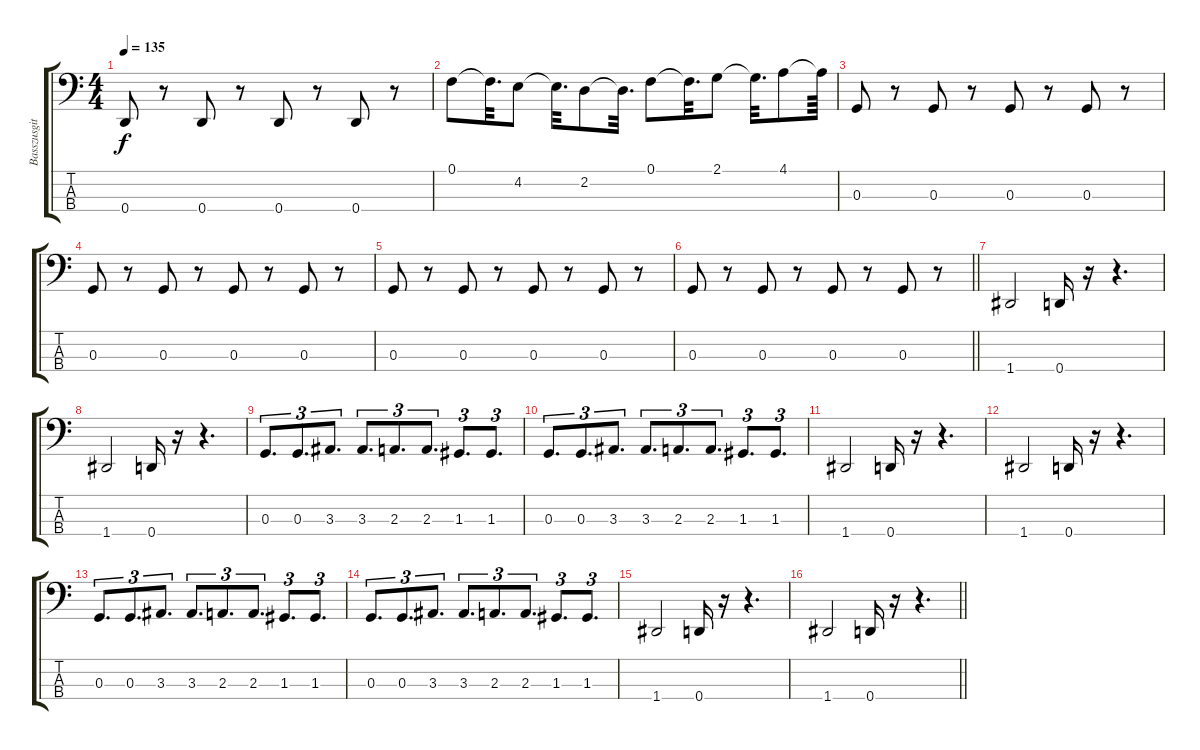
\track ("Basszusgitár" "Basszusgit") {instrument electricbassfinger}
\staff {score tabs}
\tuning (F2 C2 G1 D1) {hide}
\ts (4 4)
\tempo 135
\clef f4
\ks c
0.4.8{dy f} r.8 0.4.8 r.8 0.4.8 r.8 0.4.8 r.8 |
0.1.8 0.1{t}.32{d} 4.2.8 4.2{t}.32{d} 2.2.8 2.2{t}.32{d} 0.1.8 0.1{t}.32{d} 2.1.8 2.1{t}.32{d} 4.1.8 4.1{t}.64 |
0.3.8 r.8 0.3.8 r.8 0.3.8 r.8 0.3.8 r.8 |
0.3.8 r.8 0.3.8 r.8 0.3.8 r.8 0.3.8 r.8 |
0.3.8 r.8 0.3.8 r.8 0.3.8 r.8 0.3.8 r.8 |
\barLineRight lightlight
0.3.8 r.8 0.3.8 r.8 0.3.8 r.8 0.3.8 r.8 |
1.4.2 0.4.16 r.16 r.4{d} |
1.4.2 0.4.16 r.16 r.4{d} |
0.3.8{d tu (3 2)} 0.3.8{d tu (3 2)} 3.3.8{d tu (3 2)} 3.3.8{d tu (3 2)} 2.3.8{d tu (3 2)} 2.3.8{d tu (3 2)} 1.3.8{d tu (3 2)} 1.3.8{d tu (3 2)} |
0.3.8{d tu (3 2)} 0.3.8{d tu (3 2)} 3.3.8{d tu (3 2)} 3.3.8{d tu (3 2)} 2.3.8{d tu (3 2)} 2.3.8{d tu (3 2)} 1.3.8{d tu (3 2)} 1.3.8{d tu (3 2)} |
1.4.2 0.4.16 r.16 r.4{d} |
1.4.2 0.4.16 r.16 r.4{d} |
0.3.8{d tu (3 2)} 0.3.8{d tu (3 2)} 3.3.8{d tu (3 2)} 3.3.8{d tu (3 2)} 2.3.8{d tu (3 2)} 2.3.8{d tu (3 2)} 1.3.8{d tu (3 2)} 1.3.8{d tu (3 2)} |
0.3.8{d tu (3 2)} 0.3.8{d tu (3 2)} 3.3.8{d tu (3 2)} 3.3.8{d tu (3 2)} 2.3.8{d tu (3 2)} 2.3.8{d tu (3 2)} 1.3.8{d tu (3 2)} 1.3.8{d tu (3 2)} |
1.4.2 0.4.16 r.16 r.4{d} |
\barLineRight lightlight
1.4.2 0.4.16 r.16 r.4{d}
